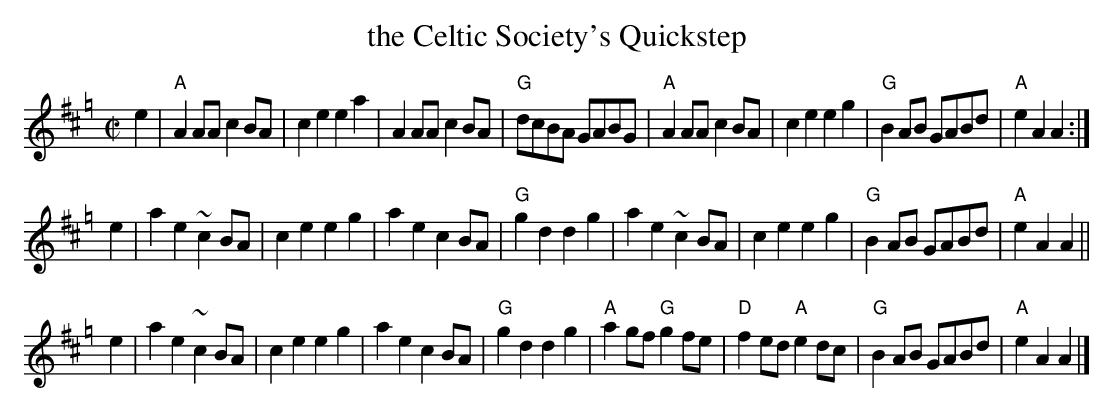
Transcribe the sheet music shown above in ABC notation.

X:1
T: the Celtic Society's Quickstep
M: C|
L: 1/8
K: Amix=g
e2 \
| "A"A2AA c2BA | c2e2 e2a2 | A2AA c2BA | "G"dcBA GABG \
| "A"A2AA c2BA | c2e2 e2g2 | "G"B2AB GABd | "A"e2A2 A2 :|
e2 \
| a2e2 ~c2BA | c2e2 e2g2 | a2e2 c2BA | "G"g2d2 d2g2 \
| a2e2 ~c2BA | c2e2 e2g2 | "G"B2AB GABd | "A"e2A2 A2 ||
e2 \
| a2e2 ~c2BA | c2e2 e2g2 | a2e2 c2BA | "G"g2d2 d2g2 \
| "A"a2gf "G"g2fe | "D"f2ed "A"e2dc | "G"B2AB GABd | "A"e2A2 A2 |]
